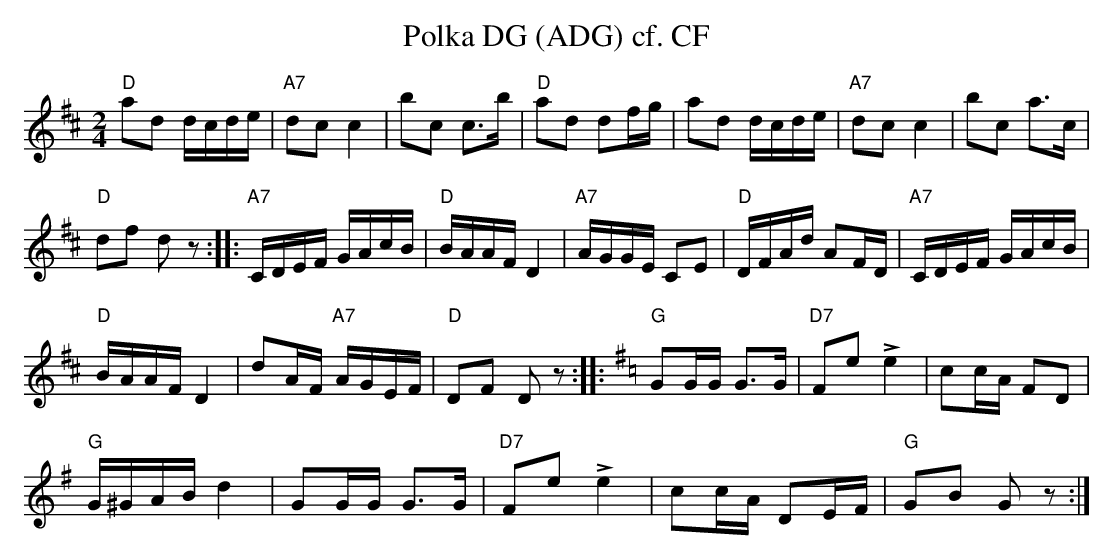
X:1
T:Polka DG (ADG) cf. CF
M:2/4
L:1/16
K:Dmaj%%MIDI gchordon
"D"a2d2 dcde | "A7"d2c2c4 | b2c2 c3b | "D"a2d2 d2fg | a2d2 dcde | "A7"d2c2c4 | b2c2 a3c |
"D"d2f2 d2z2 :: "A7"CDEF GAcB | "D"BAAFD4 | "A7"AGGE C2E2 | "D"DFAd A2FD | "A7"CDEF GAcB |
"D"BAAFD4 | d2AF "A7"AGEF | "D"D2F2 D2z2 :: [K:Gmaj] "G"G2GG G3G | "D7"F2e2 !>!e4 | c2cA F2D2 |
"G"G^GAB d4 | G2GG G3G | "D7"F2e2 !>!e4 | c2cA D2EF | "G"G2B2 G2z2 :|
